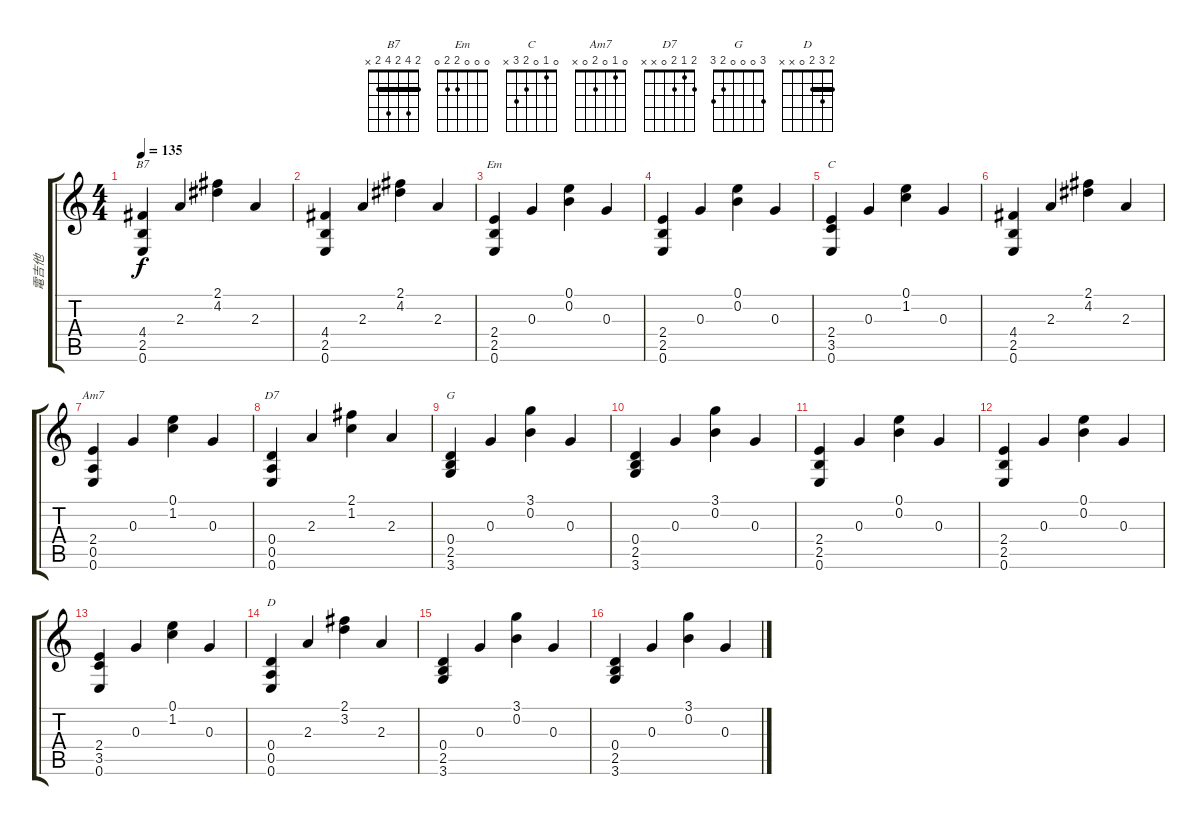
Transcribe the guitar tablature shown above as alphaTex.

\track ("電吉他" "電吉他") {instrument distortionguitar}
\staff {score tabs}
\tuning (E4 B3 G3 D3 A2 E2) {hide}
\chord ("B7" 2 4 2 4 2 x) {barre 2}
\chord ("Em" 0 0 0 2 2 0)
\chord ("C" 0 1 0 2 3 x)
\chord ("Am7" 0 1 0 2 0 x)
\chord ("D7" 2 1 2 0 x x)
\chord ("G" 3 0 0 0 2 3)
\chord ("D" 2 3 2 0 x x) {barre 2}
\ts (4 4)
\tempo 135
\clef g2
\ks c
(4.4 2.5 0.6).4{ch "B7" dy f} 2.3.4 (2.1 4.2).4 2.3.4 |
(4.4 2.5 0.6).4 2.3.4 (2.1 4.2).4 2.3.4 |
(2.4 2.5 0.6).4{ch "Em"} 0.3.4 (0.1 0.2).4 0.3.4 |
(2.4 2.5 0.6).4 0.3.4 (0.1 0.2).4 0.3.4 |
(2.4 3.5 0.6).4{ch "C"} 0.3.4 (0.1 1.2).4 0.3.4 |
(4.4 2.5 0.6).4 2.3.4 (2.1 4.2).4 2.3.4 |
(2.4 0.5 0.6).4{ch "Am7"} 0.3.4 (0.1 1.2).4 0.3.4 |
(0.4 0.5 0.6).4{ch "D7"} 2.3.4 (2.1 1.2).4 2.3.4 |
(0.4 2.5 3.6).4{ch "G"} 0.3.4 (3.1 0.2).4 0.3.4 |
(0.4 2.5 3.6).4 0.3.4 (3.1 0.2).4 0.3.4 |
(2.4 2.5 0.6).4 0.3.4 (0.1 0.2).4 0.3.4 |
(2.4 2.5 0.6).4 0.3.4 (0.1 0.2).4 0.3.4 |
(2.4 3.5 0.6).4 0.3.4 (0.1 1.2).4 0.3.4 |
(0.4 0.5 0.6).4{ch "D"} 2.3.4 (2.1 3.2).4 2.3.4 |
(0.4 2.5 3.6).4 0.3.4 (3.1 0.2).4 0.3.4 |
(0.4 2.5 3.6).4 0.3.4 (3.1 0.2).4 0.3.4
